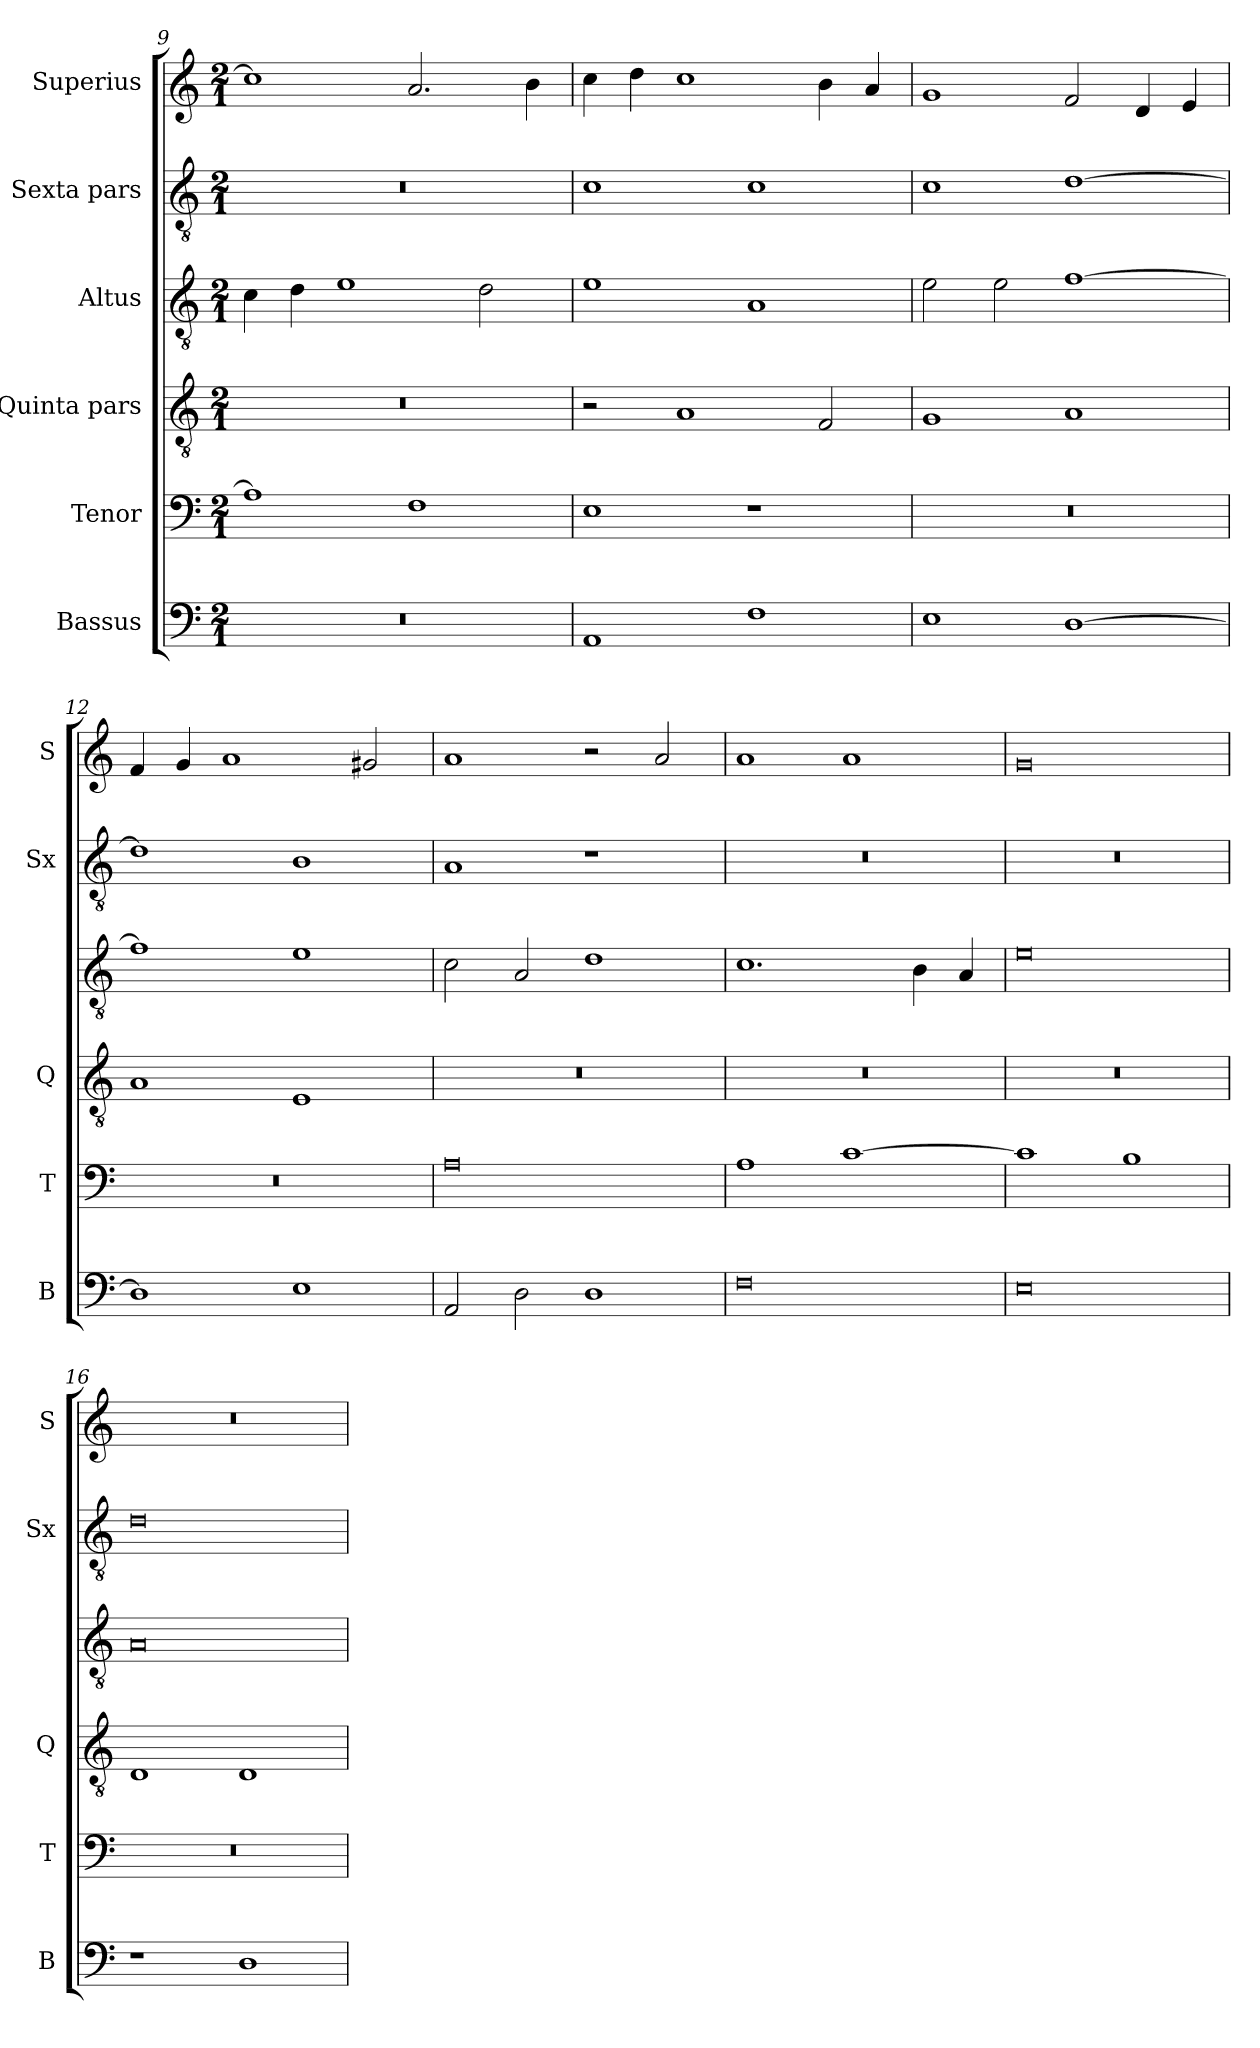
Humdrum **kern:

**kern	**kern	**kern	**kern	**kern	**kern
*part6	*part5	*part4	*part3	*part2	*part1
*staff6	*staff5	*staff4	*staff3	*staff2	*staff1
*I"Bassus	*I"Tenor	*I"Quinta pars	*I"Altus	*I"Sexta pars	*I"Superius
*I'B	*I'T	*I'Q	*	*I'Sx	*I'S
*clefF4	*clefF4	*clefGv2	*clefGv2	*clefGv2	*clefG2
*k[]	*k[]	*k[]	*k[]	*k[]	*k[]
*M2/1	*M2/1	*M2/1	*M2/1	*M2/1	*M2/1
=9	=9	=9	=9	=9	=9
0r	1A]	0r	4c\	0r	1cc]
.	.	.	4d\	.	.
.	.	.	1e	.	.
.	1F	.	.	.	2.a/
.	.	.	2d\	.	.
.	.	.	.	.	4b\
=10	=10	=10	=10	=10	=10
1AA	1E	2r	1e	1c	4cc\
.	.	.	.	.	4dd\
.	.	1A	.	.	1cc
1F	1r	.	1A	1c	.
.	.	2F/	.	.	4b\
.	.	.	.	.	4a/
=11	=11	=11	=11	=11	=11
1E	0r	1G	2e\	1c	1g
.	.	.	2e\	.	.
[1D	.	1A	[1f	[1d	2f/
.	.	.	.	.	4d/
.	.	.	.	.	4e/
=12	=12	=12	=12	=12	=12
1D]	0r	1A	1f]	1d]	4f/
.	.	.	.	.	4g/
.	.	.	.	.	1a
1E	.	1E	1e	1B	.
.	.	.	.	.	2g#X/
=13	=13	=13	=13	=13	=13
2AA/	0A	0r	2c\	1A	1a
2D\	.	.	2A/	.	.
1D	.	.	1d	1r	2r
.	.	.	.	.	2a/
=14	=14	=14	=14	=14	=14
0F	1A	0r	1.c	0r	1a
.	[1c	.	.	.	1a
.	.	.	4B\	.	.
.	.	.	4A/	.	.
=15	=15	=15	=15	=15	=15
0E	1c]	0r	0e	0r	0g
.	1B	.	.	.	.
=16	=16	=16	=16	=16	=16
1r	0r	1D	0A	0d	0r
1D	.	1D	.	.	.
=	=	=	=	=	=
*-	*-	*-	*-	*-	*-
